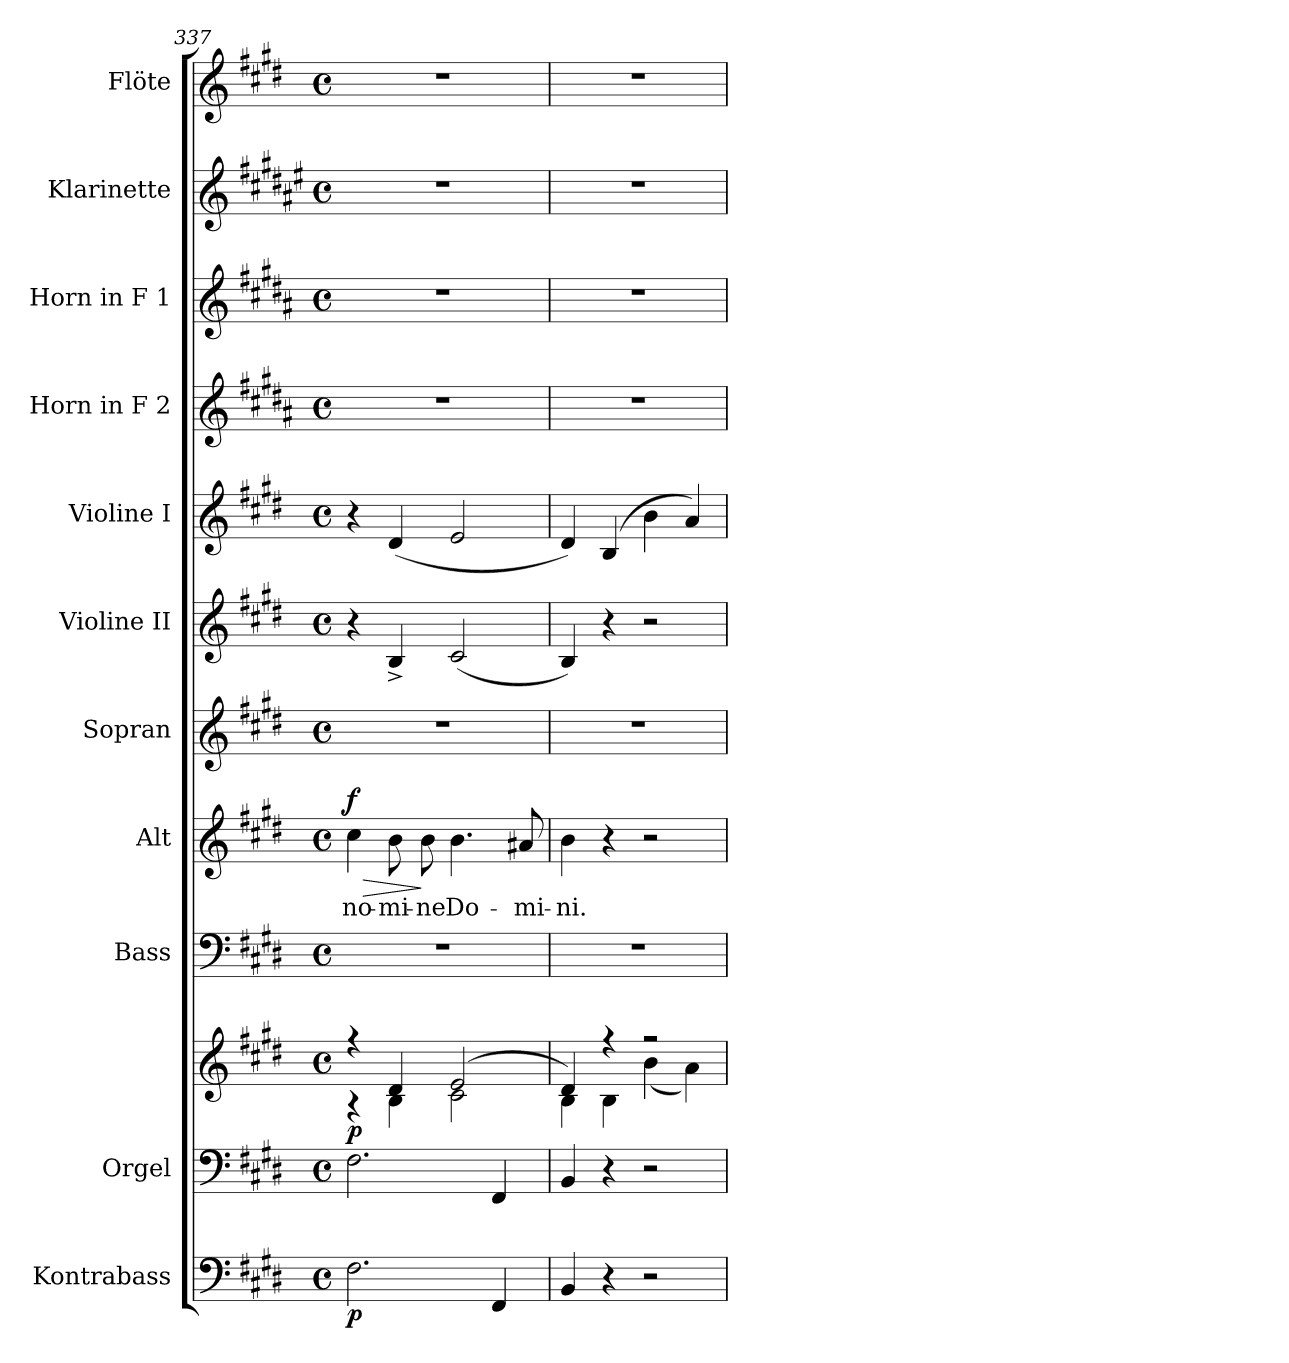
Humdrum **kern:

**kern	**dynam	**kern	**kern	**dynam	**kern	**kern	**text	**dynam	**kern	**kern	**kern	**kern	**kern	**kern	**kern
*part11	*part11	*part10	*part10	*part10	*part9	*part8	*part8	*part8	*part7	*part6	*part5	*part4	*part3	*part2	*part1
*staff12	*staff12	*staff11	*staff10	*staff10/11	*staff9	*staff8	*staff8	*staff8	*staff7	*staff6	*staff5	*staff4	*staff3	*staff2	*staff1
*I"Kontrabass	*	*I"Orgel	*	*	*I"Bass	*I"Alt	*	*	*I"Sopran	*I"Violine II	*I"Violine I	*I"Horn in F 2	*I"Horn in F 1	*I"Klarinette	*I"Flöte
*I'Kb.	*	*I'Org.	*	*	*I'B.	*I'A.	*	*	*I'S.	*I'Vl. II	*I'Vl. I	*	*	*I'Kl.	*I'Fl.
!!LO:PB:g=z
*clefF4	*	*clefF4	*clefG2	*	*clefF4	*clefG2	*	*	*clefG2	*clefG2	*clefG2	*clefG2	*clefG2	*clefG2	*clefG2
*ITrd7c12	*	*	*	*	*	*	*	*	*	*	*	*ITrd4c7	*ITrd4c7	*ITrd1c2	*
*k[f#c#g#d#]	*	*k[f#c#g#d#]	*k[f#c#g#d#]	*	*k[f#c#g#d#]	*k[f#c#g#d#]	*	*	*k[f#c#g#d#]	*k[f#c#g#d#]	*k[f#c#g#d#]	*k[f#c#g#d#]	*k[f#c#g#d#]	*k[f#c#g#d#]	*k[f#c#g#d#]
*E:	*	*E:	*E:	*	*E:	*E:	*	*	*E:	*E:	*E:	*E:	*E:	*E:	*E:
*M4/4	*	*M4/4	*M4/4	*	*M4/4	*M4/4	*	*	*M4/4	*M4/4	*M4/4	*M4/4	*M4/4	*M4/4	*M4/4
*met(c)	*	*met(c)	*met(c)	*	*met(c)	*met(c)	*	*	*met(c)	*met(c)	*met(c)	*met(c)	*met(c)	*met(c)	*met(c)
=337	=337	=337	=337	=337	=337	=337	=337	=337	=337	=337	=337	=337	=337	=337	=337
*	*	*	*^	*	*	*	*	*	*	*	*	*	*	*	*
!	!LO:DY:b	!	!	!	!LO:DY:b	!	!	!LO:LY:b	!LO:HP:b	!	!	!	!	!	!	!
!	!	!	!	!	!	!	!	!	!LO:DY:n=1:a	!	!	!	!	!	!	!
2.FF#\	p	2.F#\	4r	4r	p	1r	4cc#\	no-	> f	1r	4r	4r	1r	1r	1r	1r
!	!	!	!	!	!	!	!	!LO:LY:b	!	!	!	!	!	!	!	!
.	.	.	4d#/	4B\	.	.	8b\	-mi-	.	.	4B^</	(<4d#/	.	.	.	.
!	!	!	!	!	!	!	!	!LO:LY:b	!	!	!	!	!	!	!	!
.	.	.	.	.	.	.	8b\	-ne	]	.	.	.	.	.	.	.
!	!	!	!	!	!	!	!	!LO:LY:b	!	!	!	!	!	!	!	!
.	.	.	(2e/	2c#\	.	.	4.b\	Do-	.	.	(<2c#/	2e/	.	.	.	.
4FFF#/	.	4FF#/	.	.	.	.	.	.	.	.	.	.	.	.	.	.
!	!	!	!	!	!	!	!	!LO:LY:b	!	!	!	!	!	!	!	!
.	.	.	.	.	.	.	8a#X/	-mi-	.	.	.	.	.	.	.	.
=338	=338	=338	=338	=338	=338	=338	=338	=338	=338	=338	=338	=338	=338	=338	=338	=338
!	!	!	!	!	!	!	!	!LO:LY:b	!	!	!	!	!	!	!	!
4BBB/	.	4BB/	4d#/)	4B\	.	1r	4b\	-ni.	.	1r	4B/)	4d#/)	1r	1r	1r	1r
4r	.	4r	4ree	4B\	.	.	4r	.	.	.	4r	(<4B/	.	.	.	.
2r	.	2r	2rff	(>4b\	.	.	2r	.	.	.	2r	4b\	.	.	.	.
.	.	.	.	4a\)	.	.	.	.	.	.	.	4a/)	.	.	.	.
*	*	*	*v	*v	*	*	*	*	*	*	*	*	*	*	*	*
=	=	=	=	=	=	=	=	=	=	=	=	=	=	=	=
*-	*-	*-	*-	*-	*-	*-	*-	*-	*-	*-	*-	*-	*-	*-	*-
